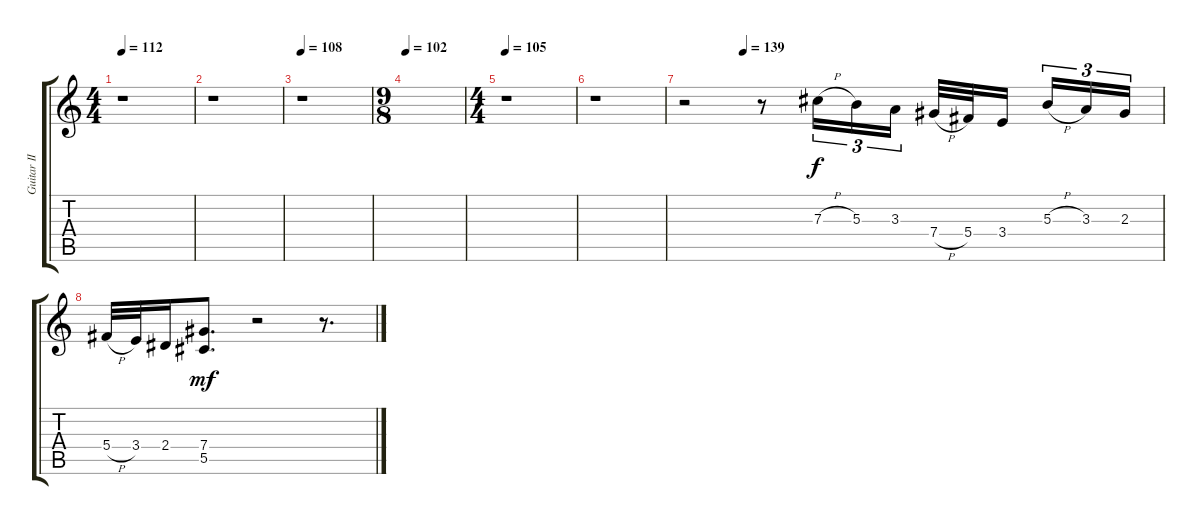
\track ("Guitar II" "Guitar II") {instrument overdrivenguitar}
\staff {score tabs}
\tuning (Eb4 Bb3 Gb3 Db3 Ab2 Eb2) {hide}
\ts (4 4)
\tempo 112
\clef g2
\ks c
r.1{dy mf} |
r.1 |
\tempo 108
r.1 |
\ts (9 8)
\tempo 102
|
\ts (4 4)
\tempo 105
r.1 |
r.1 |
\tempo (139 0.125)
r.2 r.8 7.3{h}.16{tu (3 2) dy f} 5.3.16{tu (3 2)} 3.3.16{tu (3 2)} 7.4{h}.32 5.4.32 3.4.16{beam splitsecondary} 5.3{h}.16{tu (3 2)} 3.3.16{tu (3 2)} 2.3.16{tu (3 2)} |
5.4{h}.32 3.4.32 2.4.16 (7.4 5.5).8{d dy mf} r.2 r.8{d}
